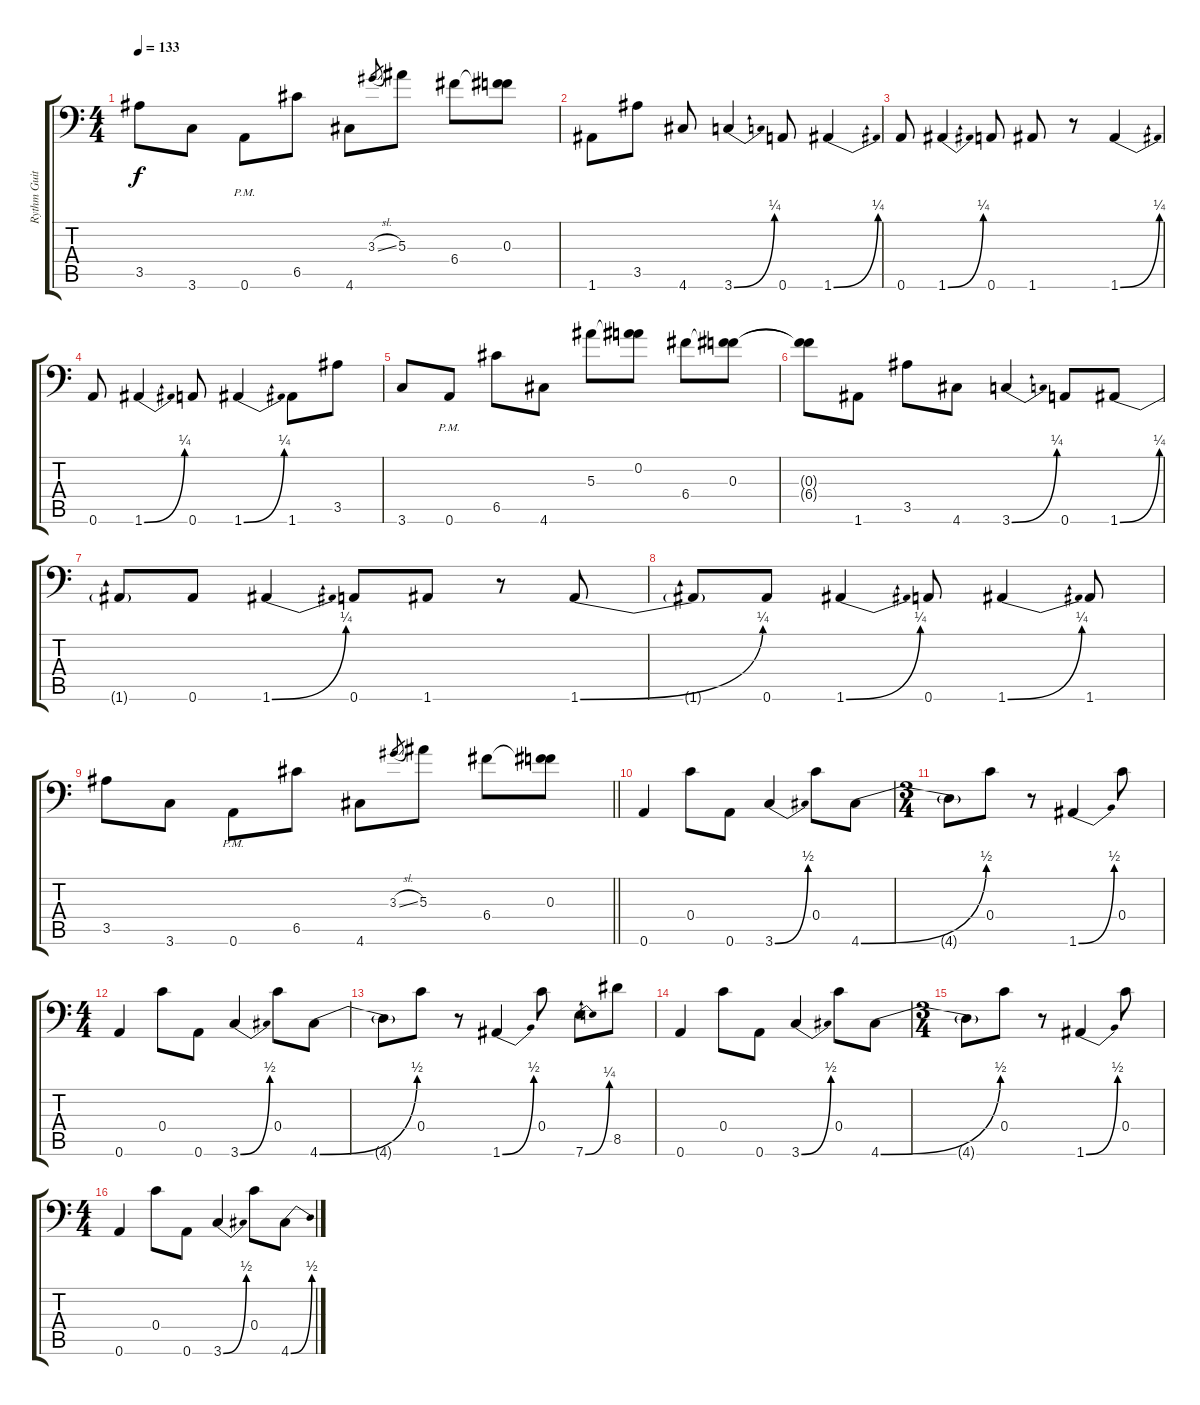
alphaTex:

\track ("Rythm Guitar #2" "Rythm Guit") {instrument distortionguitar}
\staff {score tabs}
\tuning (D4 A3 F3 C3 G2 A1) {hide}
\ts (4 4)
\tempo 133
\clef f4
\ks c
3.5.8{dy f} 3.6.8 0.6{pm}.8 6.5.8 4.6.8 3.3{sl}.8{gr} 5.3.8 6.4.8 (0.3 6.4{t}).8 |
1.6.8 3.5.8 4.6.8 3.6{be (bend 0 0 60 1)}.4 0.6.8 1.6{be (bend 0 0 60 1)}.4 |
0.6.8 1.6{be (bend 0 0 60 1)}.4 0.6.8 1.6.8 r.8 1.6{be (bend 0 0 60 1)}.4 |
0.6.8 1.6{be (bend 0 0 60 1)}.4 0.6.8 1.6{be (bend 0 0 60 1)}.4 1.6.8 3.5.8 |
3.6.8 0.6{pm}.8 6.5.8 4.6.8 5.3.8 (0.2 5.3{t}).8 6.4.8 (0.3 6.4{t}).8 |
(0.3{t} 6.4{t}).8 1.6.8 3.5.8 4.6.8 3.6{be (bend 0 0 60 1)}.4 0.6.8 1.6{be (bend 0 0 60 1)}.8 |
1.6{t}.8 0.6.8 1.6{be (bend 0 0 60 1)}.4 0.6.8 1.6.8 r.8 1.6{be (bend 0 0 60 1)}.8 |
1.6{t}.8 0.6.8 1.6{be (bend 0 0 60 1)}.4 0.6.8 1.6{be (bend 0 0 60 1)}.4 1.6.8 |
\barLineRight lightlight
3.5.8 3.6.8 0.6{pm}.8 6.5.8 4.6.8 3.3{sl}.8{gr} 5.3.8 6.4.8 (0.3 6.4{t}).8 |
\section ("" "")
0.6.4 0.4.8 0.6.8 3.6{be (bend 0 0 60 2)}.4 0.4.8 4.6{be (bend 0 0 60 2)}.8 |
\ts (3 4)
4.6{t}.8 0.4.8 r.8 1.6{be (bend 0 0 60 2)}.4 0.4.8 |
\ts (4 4)
0.6.4 0.4.8 0.6.8 3.6{be (bend 0 0 60 2)}.4 0.4.8 4.6{be (bend 0 0 60 2)}.8 |
4.6{t}.8 0.4.8 r.8 1.6{be (bend 0 0 60 2)}.4 0.4.8 7.6{be (bend 0 0 60 1)}.8 8.5.8 |
0.6.4 0.4.8 0.6.8 3.6{be (bend 0 0 60 2)}.4 0.4.8 4.6{be (bend 0 0 60 2)}.8 |
\ts (3 4)
4.6{t}.8 0.4.8 r.8 1.6{be (bend 0 0 60 2)}.4 0.4.8 |
\ts (4 4)
0.6.4 0.4.8 0.6.8 3.6{be (bend 0 0 60 2)}.4 0.4.8 4.6{be (bend 0 0 60 2)}.8
